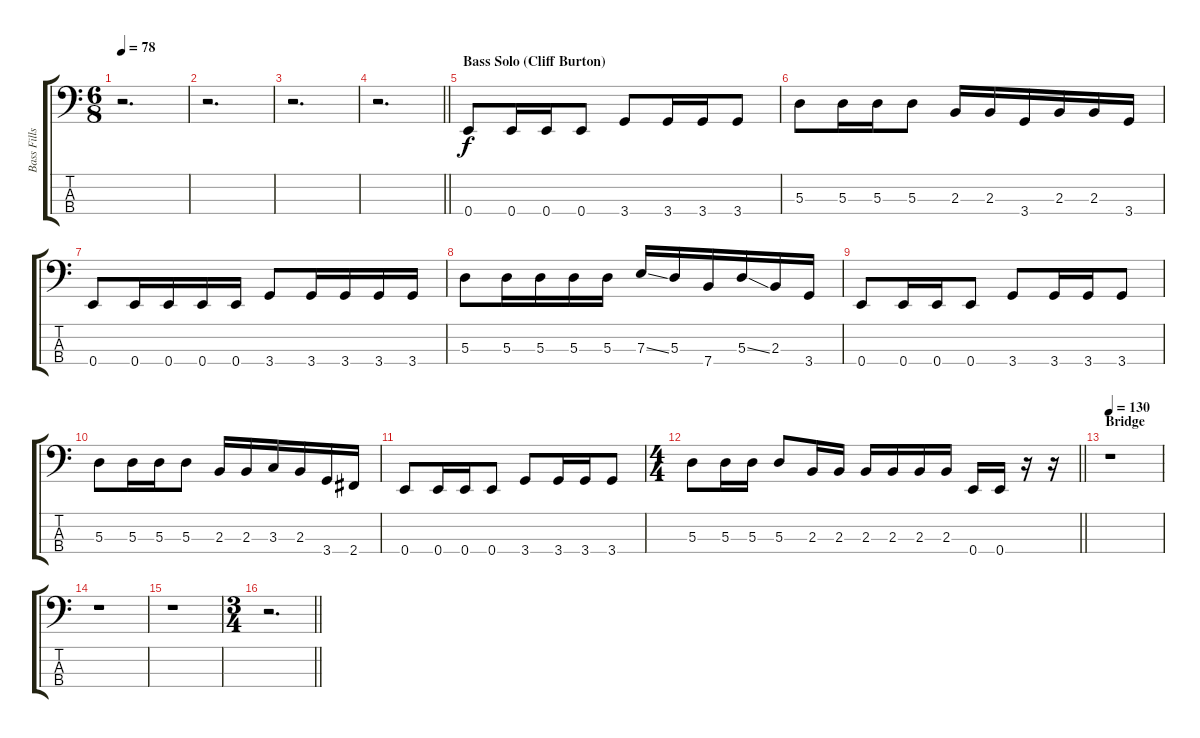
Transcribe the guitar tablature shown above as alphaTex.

\track ("Bass Fills" "Bass Fills") {instrument electricbassfinger}
\staff {score tabs}
\tuning (G2 D2 A1 E1) {hide}
\ts (6 8)
\tempo 78
\clef f4
\ks c
r.2{d dy f} |
r.2{d} |
r.2{d} |
\barLineRight lightlight
r.2{d} |
\section ("" "Bass Solo (Cliff Burton)")
0.4.8 0.4.16 0.4.16 0.4.8 3.4.8 3.4.16 3.4.16 3.4.8 |
5.3.8 5.3.16 5.3.16 5.3.8 2.3.16 2.3.16 3.4.16 2.3.16 2.3.16 3.4.16 |
0.4.8 0.4.16 0.4.16 0.4.16 0.4.16 3.4.8 3.4.16 3.4.16 3.4.16 3.4.16 |
5.3.8 5.3.16 5.3.16 5.3.16 5.3.16 7.3{ss}.16 5.3.16 7.4.16 5.3{ss}.16 2.3.16 3.4.16 |
0.4.8 0.4.16 0.4.16 0.4.8 3.4.8 3.4.16 3.4.16 3.4.8 |
5.3.8 5.3.16 5.3.16 5.3.8 2.3.16 2.3.16 3.3.16 2.3.16 3.4.16 2.4.16 |
0.4.8 0.4.16 0.4.16 0.4.8 3.4.8 3.4.16 3.4.16 3.4.8 |
\ts (4 4)
\barLineRight lightlight
5.3.8 5.3.16 5.3.16 5.3.8 2.3.16 2.3.16 2.3.16 2.3.16 2.3.16 2.3.16 0.4.16 0.4.16 r.16 r.16 |
\section ("" "Bridge")
\tempo 130
r.1 |
r.1 |
r.1 |
\ts (3 4)
\barLineRight lightlight
r.2{d}
